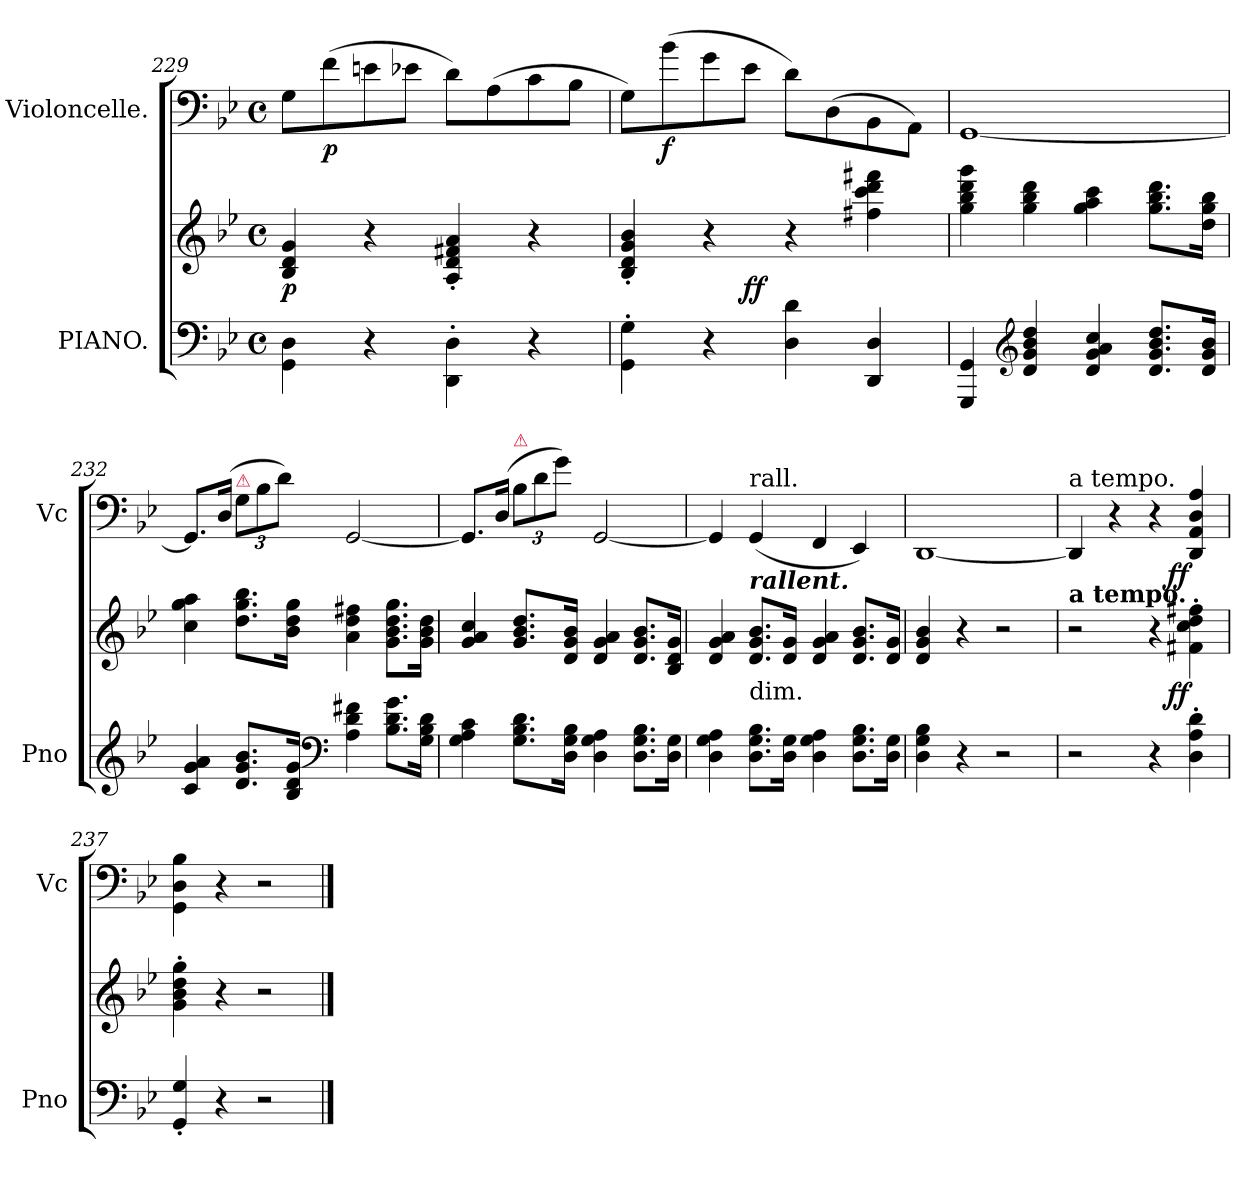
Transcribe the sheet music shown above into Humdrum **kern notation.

**kern	**kern	**dynam	**kern	**dynam
*part2	*part2	*part2	*part1	*part1
*staff3	*staff2	*staff2/3	*staff1	*staff1
*I"PIANO.	*	*	*I"Violoncelle.	*
*I'Pno	*	*	*I'Vc	*
*clefF4	*clefG2	*	*clefF4	*
*k[b-e-]	*k[b-e-]	*	*k[b-e-]	*
*M4/4	*M4/4	*	*M4/4	*
*met(c)	*met(c)	*	*met(c)	*
=229	=229	=229	=229	=229
4GG\ 4D\	4B-/ 4d/ 4g/	p	8G!L	.
.	.	.	(>8f!	p
4r	4r	.	8en!	.
.	.	.	8e-X!J	.
4DD'<\ 4D'<\	4A'>/ 4d'>/ 4f#X'>/ 4a'>/	.	8d!L)	.
.	.	.	(>8A!	.
4r	4r	.	8c!	.
.	.	.	8B-!J	.
=230	=230	=230	=230	=230
*	*^	*	*	*
4GG'\ 4G'\	4B-'< 4d'< 4g'< 4b-'<	4.ryy	.	8G!L)	.
.	.	.	.	(>8b-!	f
4r	4r	.	.	8g!	.
.	.	2ryy	ff	8e-!J	.
4D 4d	4r	.	.	8d!L)	.
.	.	.	.	(>8D!	.
4DD 4D	4ff#X 4ccc 4ddd 4fff#X	.	.	8BB-!	.
.	.	8ryy	.	8AA!J)	.
*	*v	*v	*	*	*
=231	=231	=231	=231	=231
4GGG 4GG	4gg 4bb- 4ddd 4ggg	.	[1GG!	.
*clefG2	*	*	*	*
4d 4g 4b- 4dd	4gg 4bb- 4ddd	.	.	.
4d 4g 4a 4cc	4gg 4aa 4ccc	.	.	.
8.d 8.g 8.b- 8.ddL	8.gg 8.bb- 8.dddL	.	.	.
16d 16g 16b-Jk	16dd 16gg 16bb-Jk	.	.	.
=232	=232	=232	=232	=232
4c 4g 4a	4cc 4gg 4aa	.	8.GG!L]	.
.	.	.	(>16D!Jk	.
!	!	!	!LO:TX:a:color=crimson:t=⚠	!
8.d 8.g 8.b-L	8.dd 8.gg 8.bb-L	.	12G!L	.
.	.	.	12B-!	.
.	.	.	12d!J)	.
16B- 16d 16gJk	16b- 16dd 16ggJk	.	.	.
*clefF4	*	*	*	*
4A 4d 4f#X	4a 4dd 4ff#X	.	[2GG!	.
8.B- 8.d 8.gL	8.g 8.b- 8.dd 8.ggL	.	.	.
16G 16B- 16dJk	16g 16b- 16ddJk	.	.	.
=233	=233	=233	=233	=233
4G 4A 4c	4g 4a 4cc	.	8.GG!L]	.
.	.	.	(>16D!Jk	.
!	!	!	!LO:TX:a:color=crimson:t=⚠	!
8.G 8.B- 8.dL	8.g 8.b- 8.ddL	.	12B-!L	.
.	.	.	12d!	.
.	.	.	12g!J)	.
16D 16G 16B-Jk	16d 16g 16b-Jk	.	.	.
4D 4G 4A	4d 4g 4a	.	[2GG!	.
8.D 8.G 8.B-L	8.d 8.g 8.b-L	.	.	.
16D 16GJk	16B- 16d 16gJk	.	.	.
=234	=234	=234	=234	=234
4D 4G 4A	4d 4g 4a	.	4GG!]	.
!	!	!	!LO:TX:a:t=rall.	!
!	!LO:TX:c:t=dim.	!	!	!
!	!LO:TX:a:Bi:t=rallent.	!	!	!
8.D 8.G 8.B-L	8.d 8.g 8.b-L	.	(<4GG!	.
16D 16GJk	16d 16gJk	.	.	.
4D 4G 4A	4d 4g 4a	.	4FF!	.
8.D 8.G 8.B-L	8.d 8.g 8.b-L	.	4EE-!)	.
16D 16GJk	16d 16gJk	.	.	.
=235	=235	=235	=235	=235
4D 4G 4B-	4d 4g 4b-	.	[1DD!	.
4r	4r	.	.	.
2r	2r	.	.	.
=236	=236	=236	=236	=236
!	!	!	!LO:TX:a:t=a tempo.	!
!	!LO:TX:a:B:t=a tempo.	!	!	!
2r	2r	.	4DD!]	.
.	.	.	4r	.
4r	4r	.	4r	.
!	!	!LO:DY:rj	!	!LO:DY:rj
4D'> 4A'> 4d'>	4f#X'> 4cc'> 4dd'> 4ff#X'>	ff	4DD! 4AA! 4D! 4A!	ff
=237	=237	=237	=237	=237
4GG'< 4G'<	4g'> 4b-'> 4dd'> 4gg'>	.	4GG! 4D! 4B-!	.
4r	4r	.	4r	.
2r	2r	.	2r	.
==	==	==	==	==
*-	*-	*-	*-	*-
